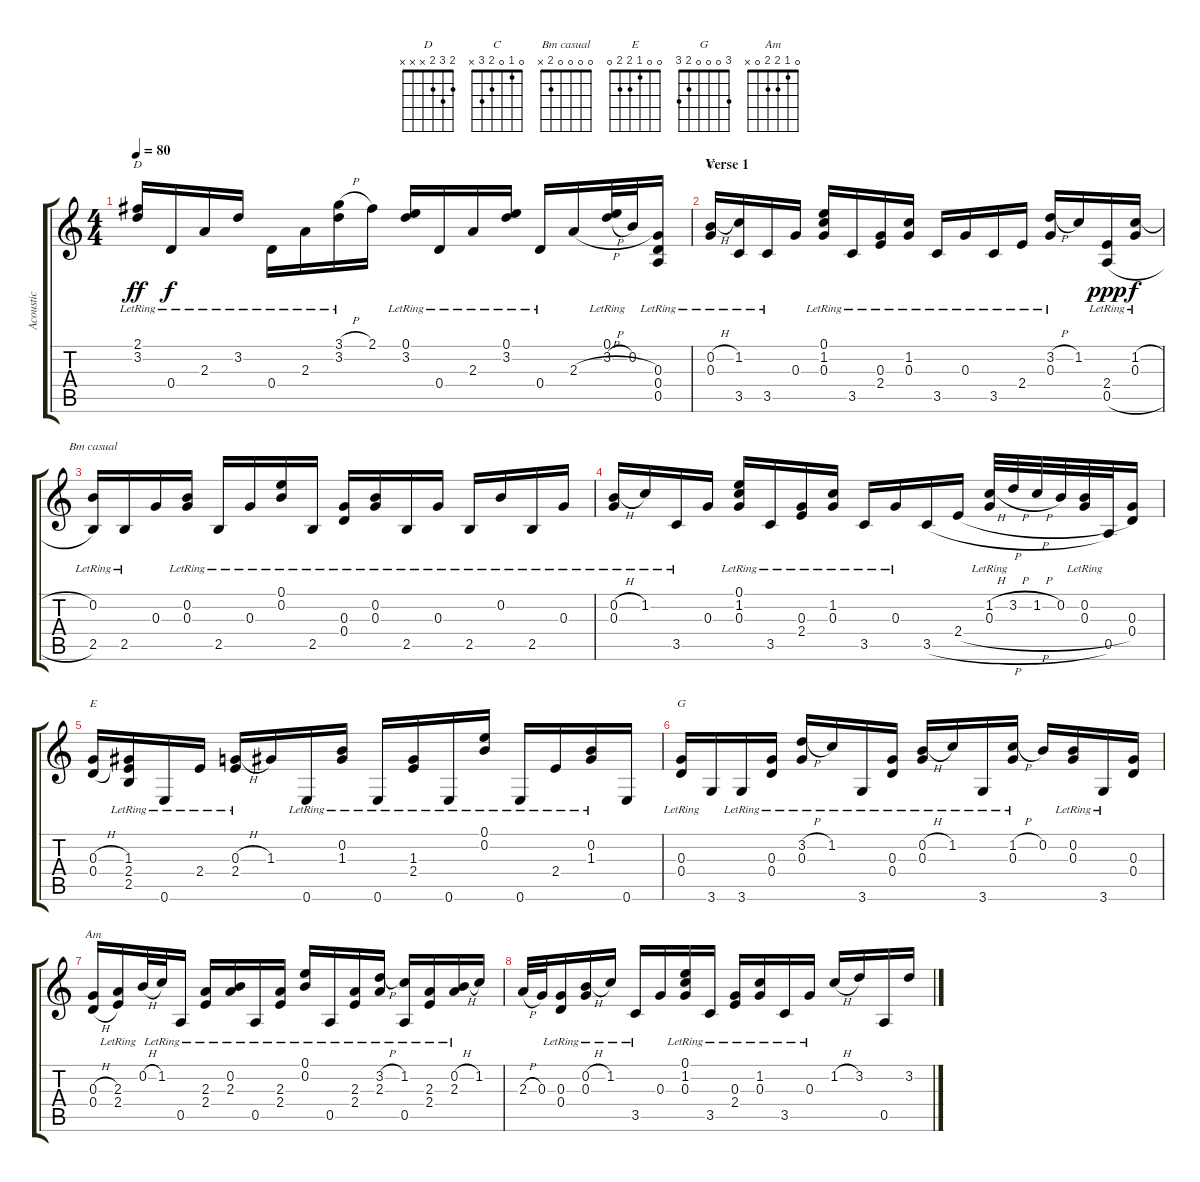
\track ("Acoustic" "Acoustic") {instrument acousticguitarsteel}
\staff {score tabs}
\tuning (E4 B3 G3 D3 A2 E2) {hide}
\chord ("D" 2 3 2 x x x)
\chord ("C" 0 1 0 2 3 x)
\chord ("Bm casual" 0 0 0 0 2 x)
\chord ("E" 0 0 1 2 2 0)
\chord ("G" 3 0 0 0 2 3)
\chord ("Am" 0 1 2 2 0 x)
\ts (4 4)
\tempo 80
\clef g2
\ks c
(2.1{lr} 3.2{lr}).16{ch "D" dy ff instrument acousticguitarsteel} 0.4{lr}.16{dy f} 2.3{lr}.16 3.2{lr}.16 0.4{lr}.16 2.3{lr}.16 (3.1{h} 3.2{lr}).16 2.1.16 (0.1{lr} 3.2{lr}).16 0.4{lr}.16 2.3{lr}.16 (0.1{lr} 3.2{lr}).16 0.4{lr}.16 2.3{h}.16 (0.1{lr} 3.2{h}).32 0.2.32 (0.3 0.4{lr} 0.5).16 |
\section ("" "Verse 1")
(0.2{h} 0.3{lr}).16{ch "C"} (1.2{lr} 3.5).16 3.5{lr}.16 0.3.16 (0.1{lr} 1.2{lr} 0.3{lr}).16 3.5{lr}.16 (0.3 2.4{lr}).16 (1.2{lr} 0.3{lr}).16 3.5{lr}.16 0.3{lr}.16 3.5{lr}.16 2.4{lr}.16 (3.2{h} 0.3{lr}).16 1.2.16 (2.4{lr} 0.5{h}).16{dy ppp} (1.2{h} 0.3{lr}).16{dy f} |
(0.2{lr} 2.5).16{ch "Bm casual"} 2.5{lr}.16 0.3.16 (0.2{lr} 0.3{lr}).16 2.5{lr}.16 0.3{lr}.16 (0.1{lr} 0.2{lr}).16 2.5{lr}.16 (0.3 0.4{lr}).16 (0.2{lr} 0.3{lr}).16 2.5{lr}.16 0.3{lr}.16 2.5{lr}.16 0.2{lr}.16 2.5{lr}.16 0.3{lr}.16 |
(0.2{h} 0.3{lr}).16 1.2{lr}.16 3.5{lr}.16 0.3.16 (0.1{lr} 1.2{lr} 0.3{lr}).16 3.5{lr}.16 (0.3 2.4{lr}).16 (1.2{lr} 0.3{lr}).16 3.5{lr}.16 0.3{lr}.16 3.5{h}.16 2.4{h}.16 (1.2{h} 0.3{lr}).32 3.2{h}.32 1.2{h}.32 0.2.32 (0.2{lr} 0.3{lr}).32 0.5{lr}.32 (0.3 0.4).16 |
(0.3{h} 0.4{h}).16{ch "E"} (1.3{lr} 2.4{lr} 2.5{lr}).16 0.6{lr}.16 2.4{lr}.16 (0.3{h} 2.4{lr}).16 1.3.16 0.6{lr}.16 (0.2{lr} 1.3{lr}).16 0.6{lr}.16 (1.3{lr} 2.4{lr}).16 0.6{lr}.16 (0.1{lr} 0.2{lr}).16 0.6{lr}.16 2.4{lr}.16 (0.2{lr} 1.3{lr}).16 0.6.16 |
(0.3{lr} 0.4{lr}).16{ch "G"} 3.6.16 3.6{lr}.16 (0.3 0.4{lr}).16 (3.2{h} 0.3{lr}).16 1.2{lr}.16 3.6{lr}.16 (0.3 0.4{lr}).16 (0.2{h} 0.3{lr}).16 1.2{lr}.16 3.6{lr}.16 (1.2{h} 0.3{lr}).16 0.2.16 (0.2{lr} 0.3{lr}).16 3.6{lr}.16 (0.3 0.4).16 |
(0.3{h} 0.4{h}).16{ch "Am"} (2.3 2.4{lr}).16 0.2{h}.32 1.2{lr}.32 0.5{lr}.16 (2.3 2.4{lr}).16 (0.2{lr} 2.3{lr}).16 0.5{lr}.16 (2.3{lr} 2.4{lr}).16 (0.1{lr} 0.2{lr}).16 0.5{lr}.16 (2.3 2.4{lr}).16 (3.2{h} 2.3{lr}).16 (1.2{lr} 0.5{lr}).16 (2.3 2.4{lr}).16 (0.2{h} 2.3{lr}).16 1.2.16 |
2.3{h}.32 0.3.32 (0.3{lr} 0.4{lr}).16 (0.2{h} 0.3{lr}).16 1.2{lr}.16 3.5{lr}.16 0.3.16 (0.1{lr} 1.2{lr} 0.3{lr}).16 3.5{lr}.16 (0.3 2.4{lr}).16 (1.2{lr} 0.3{lr}).16 3.5{lr}.16 0.3{lr}.16 1.2{h}.16 3.2.16 0.5{h}.16 3.2{h}.16
